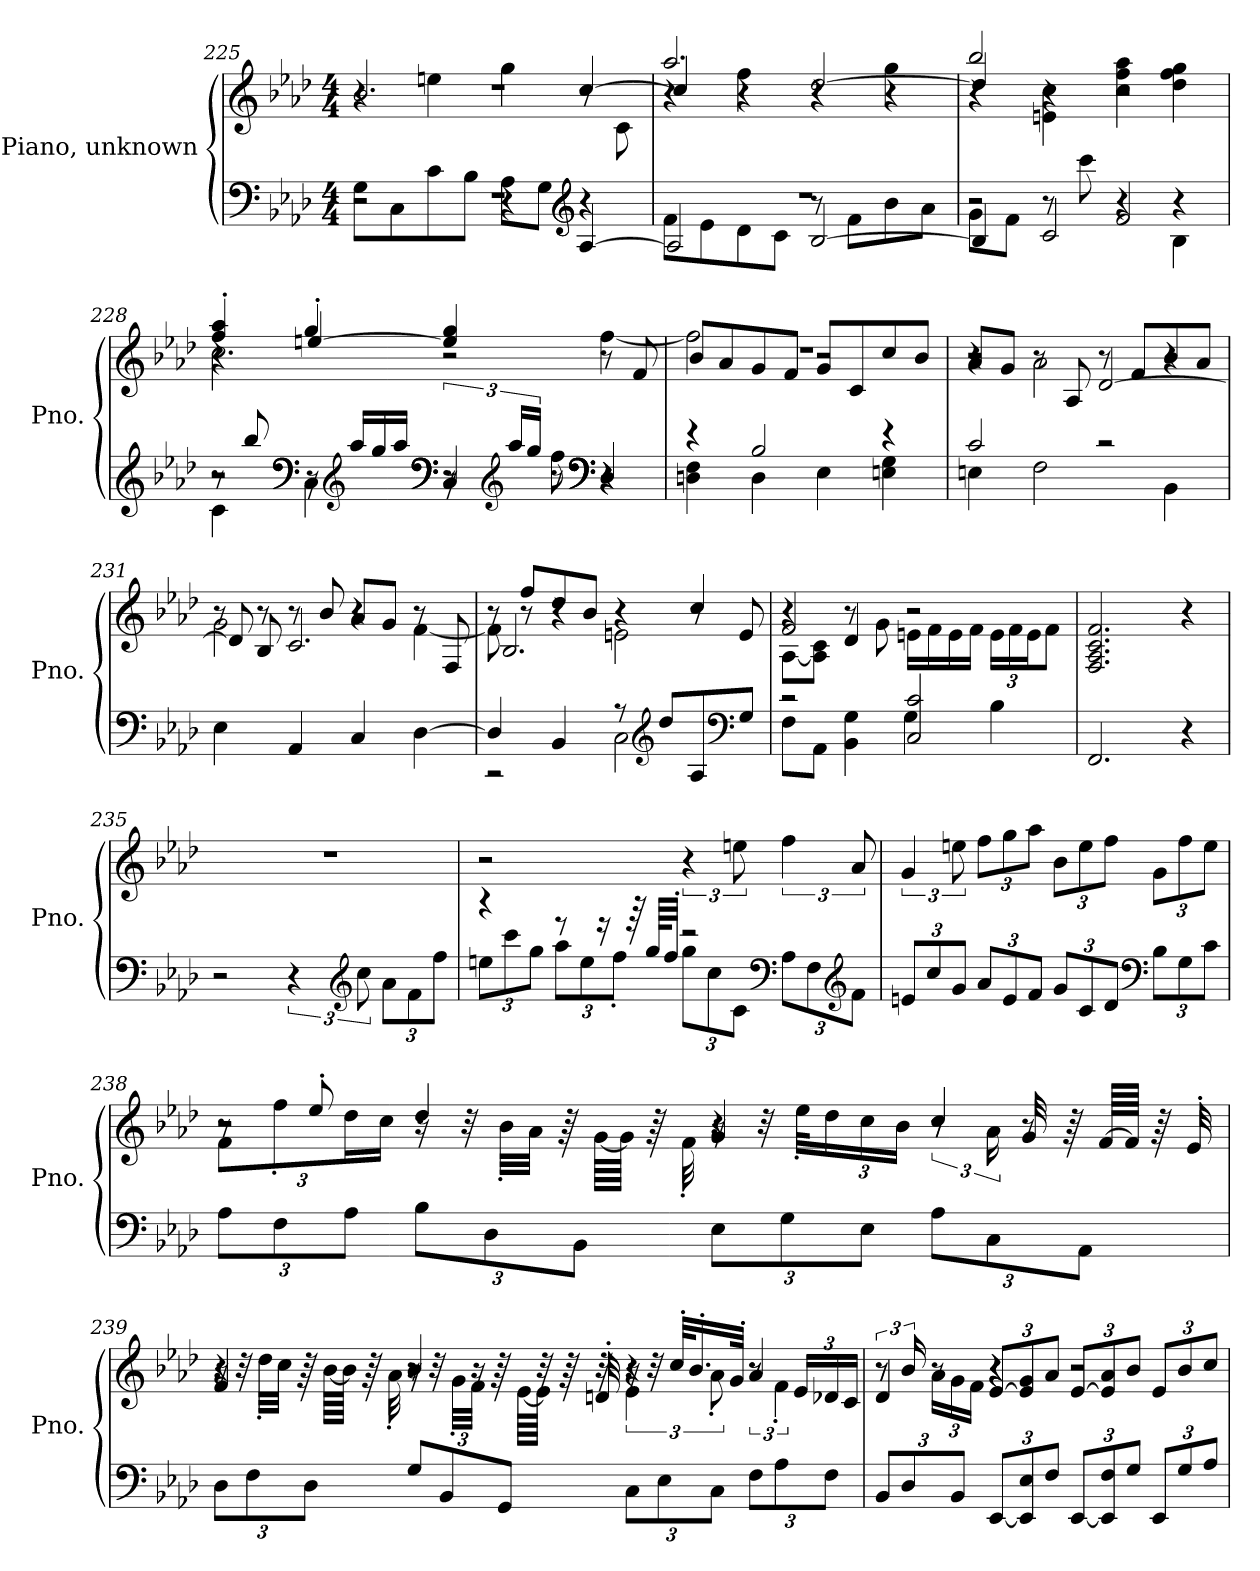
**kern	**kern
*part1	*part1
*staff2	*staff1
*I"Piano, unknown	*
*I'Pno.	*
*clefF4	*clefG2
*k[b-e-a-d-]	*k[b-e-a-d-]
*M4/4	*M4/4
=225	=225
*^	*^
*	*^	*	*^
1r	8G\L	2r	1r	4r	2.b-/
.	8C\	.	.	.	.
.	8c\	.	.	4een\	.
.	8B-\J	.	.	.	.
.	8A-\L	4r	.	4gg\	.
.	8G\J	.	.	.	.
*clefG2	*	*	*	*	*
.	4r	[4A-/	.	8r	[4cc/
.	.	.	.	8c\	.
=226	=226	=226	=226	=226	=226
1r	8f\L	2A-/]	2.aa-/	4r	4cc/]
.	8e-\	.	.	.	.
.	8d-\	.	.	4ff\	4r
.	8c\J	.	.	.	.
.	8r	[2B-/	.	4r	[2dd-/
.	8f\L	.	.	.	.
.	8b-\	.	4r	4gg\	.
.	8a-\J	.	.	.	.
!!LO:LB:g=z	!!	!!
=227	=227	=227	=227	=227	=227
2r	8g\L	4B-/]	2bb-/	4r	4dd-/]
.	8f\J	.	.	.	.
.	8r	2c/	.	4en\ 4cc\	4r
.	8ccc\	.	.	.	.
2f/	4r	.	2r	4cc\ 4ff\ 4aa-\	2r
.	4B-\	4r	.	4dd-\ 4ff\ 4gg\	.
=228	=228	=228	=228	=228	=228
8r	4c\	2r	4r	2.cc\	4ff/' 4aa-/'
8bb-/	.	.	.	.	.
*clefF4	*	*	*	*	*
16r	4C\	.	4gg'/	.	[4een/
*clefG2	*	*	*	*	*
16aa-/LL	.	.	.	.	.
16gg/	.	.	.	.	.
16aa-/JJ	.	.	.	.	.
*clefF4	*	*	*	*	*
24r	8r	4C/	2r	.	4ee/] 4gg/
*clefG2	*	*	*	*	*
24aa-/LL	.	.	.	.	.
24gg/JJ	.	.	.	.	.
8r	8ff\	.	.	.	.
*clefF4	*	*	*	*	*
4D-/	4r	4r	.	[4ff\	8r
.	.	.	.	.	8f/
*	*v	*v	*	*	*
=229	=229	=229	=229	=229
4r	4Dn\ 4F\	1r	2ff\]	8b-/L
.	.	.	.	8a-/
2B-/	4D\	.	.	8g/
.	.	.	.	8f/J
.	4E-\	.	2r	8g/L
.	.	.	.	8c/
4r	4En\ 4G\	.	.	8cc/
.	.	.	.	8b-/J
!!LO:LB:g=z	!!	!!
=230	=230	=230	=230	=230
2c/	4En\	8a-/L	4r	2r
.	.	8g/J	.	.
.	2F\	8r	2a-\	.
.	.	8A-/	.	.
2r	.	8r	.	[2d-/
.	.	8f/L	.	.
.	4BB-\	8b-/	4r	.
.	.	8a-/J	.	.
*v	*v	*	*	*
=231	=231	=231	=231
4E-\	8r	2g\	8d-/]
.	8B-/	.	8r
4AA-/	8r	.	2.c/
.	8b-/	.	.
4C/	8a-/L	4r	.
.	8g/J	.	.
[4D-\	8r	[4f\	.
.	8F/	.	.
=232	=232	=232	=232
*^	*	*	*
4D-/]	2r	8r	8f\]	2.B-/
.	.	8ff/L	8r	.
4BB-/	.	8dd-/	4r	.
.	.	8b-/J	.	.
8r	2C\	4r	2en\	.
*clefG2	*	*	*	*
8dd-/L	.	.	.	.
8A-/	.	8r	.	4cc/
*clefF4	*	*	*	*
8G/J	.	8e/	.	.
!!LO:LB:g=z	!!	!!
=233	=233	=233	=233	=233
2r	8F\L	2f/	[8A-\L	4r
.	8AA-\J	.	8A-\] 8c\J	.
.	4BB-\ 4G\	.	8r	4d-/
.	.	.	8g\	.
2C/ 2c/	4G\	2r	16en\LL	2r
.	.	.	16f\	.
.	.	.	16e\	.
.	.	.	16f\JJ	.
*	*	*	*Xbrackettup	*
.	4B-\	.	24e\LL	.
.	.	.	24f\	.
.	.	.	24e\J	.
.	.	.	8f\J	.
*v	*v	*	*	*
*	*v	*v	*v
=234	=234
2.FF/	2.F/ 2.A-/ 2.c/ 2.f/
4r	4r
=235	=235
2r	1r
6r	.
*clefG2	*
12cc\	.
*Xbrackettup	*
12a-\L	.
12f\	.
12ff\J	.
!!LO:PB:g=z
=236	=236
*^	*
4r	12een\L	2r
.	12ccc\	.
.	12gg\J	.
8r	12aa-\L	.
.	12ee\	.
16r	.	.
.	12ff'\J	.
64r	.	.
64gg/KLLL	.	.
32ff'/JJJ	.	.
*	*	*brackettup
2r	12gg\L	6r
.	12cc\	.
.	12c\J	12een\
*clefF4	*	*
.	12A-\L	6ff\
.	12F\	.
*clefG2	*	*
.	12f\J	12a-/
*v	*v	*
=237	=237
12en/L	6g/
12cc/	.
12g/J	12een\
*	*Xbrackettup
12a-/L	12ff\L
12e/	12gg\
12f/J	12aa-\J
12g/L	12b-\L
12c/	12ee\
12d-/J	12ff\J
*clefF4	*
12B-\L	12g\L
12G\	12ff\
12c\J	12ee\J
!!LO:LB:g=z
=238	=238
*	*^
*	*	*^
12A-\L	2r	12f\L	8r
12F\	.	12ff'\	.
.	.	.	8ee-'/
12A-\J	.	24dd-\L	.
.	.	24cc\JJ	.
12B-\L	.	16r	4dd-/
.	.	32r	.
12D-\	.	.	.
.	.	32b-'\LLL	.
.	.	32a-\JJJ	.
.	.	64r	.
12BB-\J	.	.	.
.	.	[64g\LLLL	.
.	.	64g\JJJJ]	.
.	.	64r	.
.	.	32f'\	.
12E-\L	4r	16r	4g/
.	.	32r	.
12G\	.	.	.
.	.	32ee-'\KLL	.
.	.	24dd-\	.
12E-\J	.	24cc\	.
.	.	24b-\JJ	.
*	*	*brackettup	*
12A-\L	4cc/	12r	8r
12C\	.	24a-\	.
.	.	8r	32g/
.	.	.	64r
12AA-\J	.	.	.
.	.	.	[64f/LLLL
.	.	.	64f/JJJJ]
.	.	.	64r
.	.	.	32e-'/
!!LO:LB:g=z	!!	!!
=239	=239	=239	=239
12D-\L	4r	16r	4f/
.	.	32r	.
12F\	.	.	.
.	.	32dd-'\LLL	.
.	.	32cc\JJJ	.
.	.	64r	.
12D-\J	.	.	.
.	.	[64b-\LLLL	.
.	.	64b-\JJJJ]	.
.	.	64r	.
.	.	32a-'\	.
12G/L	4b-/	16r	8r
.	.	32r	.
12BB-/	.	.	.
.	.	32g'\LLL	.
.	.	32f\JJJ	16r
.	.	64r	.
12GG/J	.	.	.
.	.	[64e-\LLLL	.
.	.	64e-\JJJJ]	32r
.	.	64r	.
.	.	32r	32dn'/
12C\L	4r	6e-\	16r
.	.	.	32r
12E-\	.	.	.
.	.	.	32cc'/KLL
.	.	.	16.b-'/
12C\J	.	12a-'\	.
.	.	.	32g'/JJk
12F\L	4a-/	12r	8r
12A-\	.	6f'\	.
*	*	*	*Xbrackettup
.	.	.	24e-/LL
12F\J	.	.	24d-X/
.	.	.	24c/JJ
!!LO:LB:g=z	!!	!!
=240	=240	=240	=240
*	*brackettup	*	*
12BB-/L	12r	8r	4d-/
12D-/	24b-/	.	.
*	*	*Xbrackettup	*
.	8r	24a-\LL	.
12BB-/J	.	24g\	.
.	.	24f\JJ	.
[12EE-/L	[12e-/L	4r	4r
12EE-/] 12E-/	12e-/] 12g/	.	.
12F/J	12a-/J	.	.
[12EE-/L	[12e-/L	2r	2r
12EE-/] 12F/	12e-/] 12a-/	.	.
12G/J	12b-/J	.	.
12EE-/L	12e-/L	.	.
12G/	12b-/	.	.
12A-/J	12cc/J	.	.
*	*v	*v	*v
=	=
*-	*-
